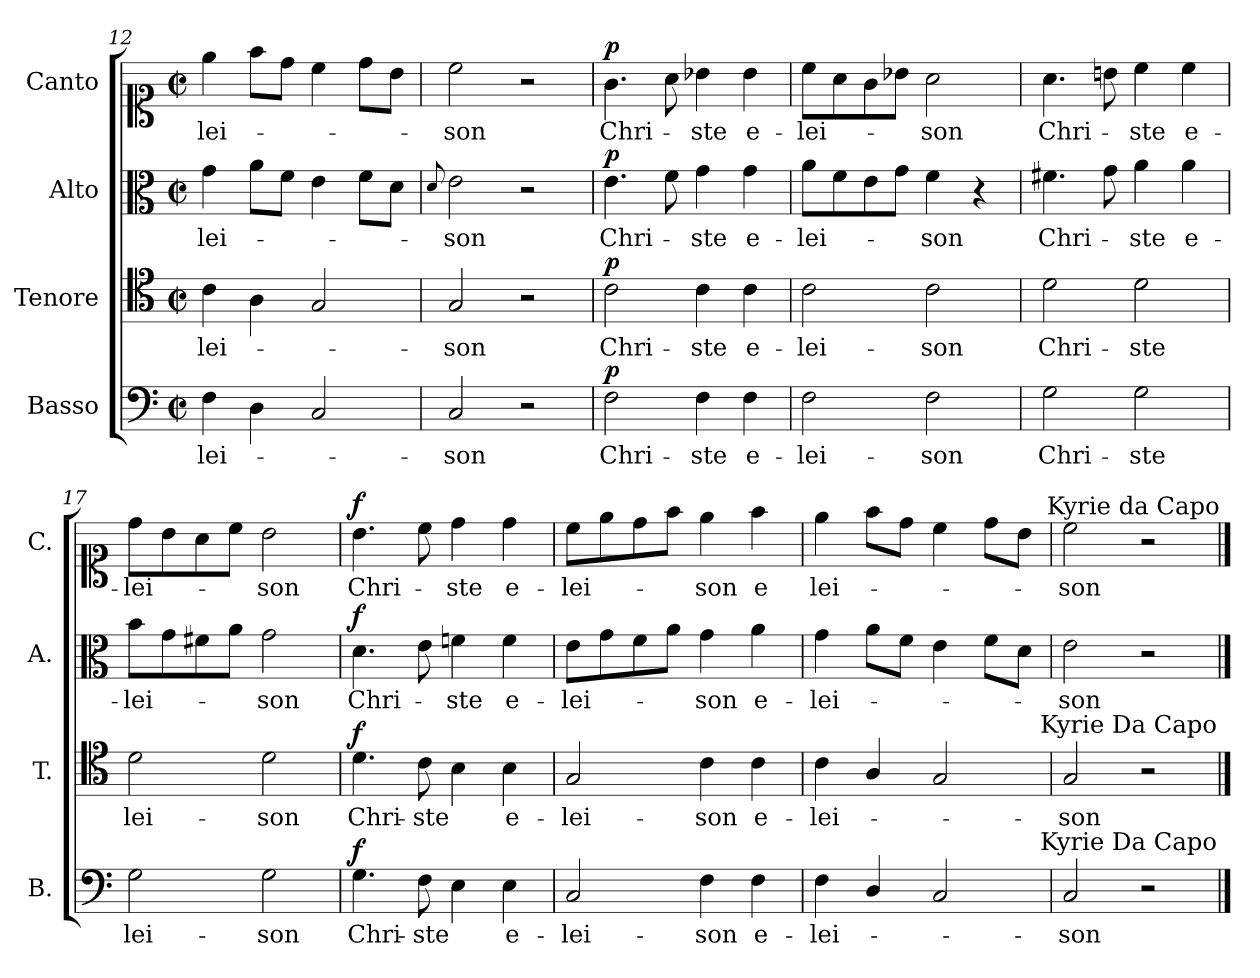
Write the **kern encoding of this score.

**kern	**text	**dynam	**kern	**text	**dynam	**kern	**text	**dynam	**kern	**text	**dynam
*part4	*part4	*part4	*part3	*part3	*part3	*part2	*part2	*part2	*part1	*part1	*part1
*staff4	*staff4	*staff4	*staff3	*staff3	*staff3	*staff2	*staff2	*staff2	*staff1	*staff1	*staff1
*I"Basso	*	*	*I"Tenore	*	*	*I"Alto	*	*	*I"Canto	*	*
*I'B.	*	*	*I'T.	*	*	*I'A.	*	*	*I'C.	*	*
*clefF4	*	*	*clefC4	*	*	*clefC3	*	*	*clefC1	*	*
*k[]	*	*	*k[]	*	*	*k[]	*	*	*k[]	*	*
*C:	*	*	*C:	*	*	*C:	*	*	*C:	*	*
*M2/2	*	*	*M2/2	*	*	*M2/2	*	*	*M2/2	*	*
*met(c|)	*	*	*met(c|)	*	*	*met(c|)	*	*	*met(c|)	*	*
=12	=12	=12	=12	=12	=12	=12	=12	=12	=12	=12	=12
4F\	-lei-	.	4c\	-lei-	.	4g\	-lei-	.	4ee\	-lei-	.
4D\	.	.	4A\	.	.	8a\L	.	.	8ff\L	.	.
.	.	.	.	.	.	8f\J	.	.	8dd\J	.	.
2C/	.	.	2G/	.	.	4e\	.	.	4cc\	.	.
.	.	.	.	.	.	8f\L	.	.	8dd\L	.	.
.	.	.	.	.	.	8d\J	.	.	8b\J	.	.
=13	=13	=13	=13	=13	=13	=13	=13	=13	=13	=13	=13
.	.	.	.	.	.	8qqd/	.	.	.	.	.
2C/	-son	.	2G/	-son	.	2e\	-son	.	2cc\	-son	.
2r	.	.	2r	.	.	2r	.	.	2r	.	.
=14	=14	=14	=14	=14	=14	=14	=14	=14	=14	=14	=14
!	!	!LO:DY:a	!	!	!LO:DY:a	!	!	!LO:DY:a	!	!	!LO:DY:a
2F\	Chri-	p	2c\	Chri-	p	4.e\	Chri-	p	4.g\	Chri-	p
.	.	.	.	.	.	8f\	.	.	8a\	.	.
4F\	-ste	.	4c\	-ste	.	4g\	-ste	.	4b-X\	-ste	.
4F\	e-	.	4c\	e-	.	4g\	e-	.	4b-\	e-	.
=15	=15	=15	=15	=15	=15	=15	=15	=15	=15	=15	=15
2F\	-lei-	.	2c\	-lei-	.	8a\L	-lei-	.	8cc\L	-lei-	.
.	.	.	.	.	.	8f\	.	.	8a\	.	.
.	.	.	.	.	.	8e\	.	.	8g\	.	.
.	.	.	.	.	.	8g\J	.	.	8b-X\J	.	.
2F\	-son	.	2c\	-son	.	4f\	-son	.	2a\	-son	.
.	.	.	.	.	.	4r	.	.	.	.	.
=16	=16	=16	=16	=16	=16	=16	=16	=16	=16	=16	=16
2G\	Chri-	.	2d\	Chri-	.	4.f#X\	Chri-	.	4.a\	Chri-	.
.	.	.	.	.	.	8g\	.	.	8bn\	.	.
2G\	-ste	.	2d\	-ste	.	4a\	-ste	.	4cc\	-ste	.
.	.	.	.	.	.	4a\	e-	.	4cc\	e-	.
=17	=17	=17	=17	=17	=17	=17	=17	=17	=17	=17	=17
2G\	lei-	.	2d\	lei-	.	8b\L	lei-	.	8dd\L	-lei-	.
.	.	.	.	.	.	8g\	.	.	8b\	.	.
.	.	.	.	.	.	8f#X\	.	.	8a\	.	.
.	.	.	.	.	.	8a\J	.	.	8cc\J	.	.
2G\	-son	.	2d\	-son	.	2g\	-son	.	2b\	-son	.
=18	=18	=18	=18	=18	=18	=18	=18	=18	=18	=18	=18
!	!	!LO:DY:a	!	!	!LO:DY:a	!	!	!LO:DY:a	!	!	!LO:DY:a
4.G\	Chri-	f	4.d\	Chri-	f	4.d\	Chri-	f	4.b\	Chri-	f
8F\	-ste	.	8c\	-ste	.	8e\	.	.	8cc\	.	.
4E\	.	.	4B\	.	.	4fn\	-ste	.	4dd\	-ste	.
4E\	e-	.	4B\	e-	.	4f\	e-	.	4dd\	e-	.
=19	=19	=19	=19	=19	=19	=19	=19	=19	=19	=19	=19
2C/	-lei-	.	2G/	-lei-	.	8e\L	-lei-	.	8cc\L	-lei-	.
.	.	.	.	.	.	8g\	.	.	8ee\	.	.
.	.	.	.	.	.	8f\	.	.	8dd\	.	.
.	.	.	.	.	.	8a\J	.	.	8ff\J	.	.
4F\	-son	.	4c\	-son	.	4g\	-son	.	4ee\	-son	.
4F\	e-	.	4c\	e-	.	4a\	e-	.	4ff\	e	.
=20	=20	=20	=20	=20	=20	=20	=20	=20	=20	=20	=20
4F\	-lei-	.	4c\	-lei-	.	4g\	-lei-	.	4ee\	lei-	.
4D/	.	.	4A/	.	.	8a\L	.	.	8ff\L	.	.
.	.	.	.	.	.	8f\J	.	.	8dd\J	.	.
2C/	.	.	2G/	.	.	4e\	.	.	4cc\	.	.
.	.	.	.	.	.	8f\L	.	.	8dd\L	.	.
.	.	.	.	.	.	8d\J	.	.	8b\J	.	.
=21	=21	=21	=21	=21	=21	=21	=21	=21	=21	=21	=21
2C/	-son	.	2G/	-son	.	2e\	-son	.	2cc\	-son	.
2r	.	.	2r	.	.	2r	.	.	2r	.	.
!	!	!	!	!	!	!	!	!	!LO:TX:a:t=Kyrie da Capo	!	!
!	!	!	!LO:TX:a:t=Kyrie Da Capo	!	!	!	!	!	!	!	!
!LO:TX:a:t=Kyrie Da Capo	!	!	!	!	!	!	!	!	!	!	!
==	==	==	==	==	==	==	==	==	==	==	==
*-	*-	*-	*-	*-	*-	*-	*-	*-	*-	*-	*-
